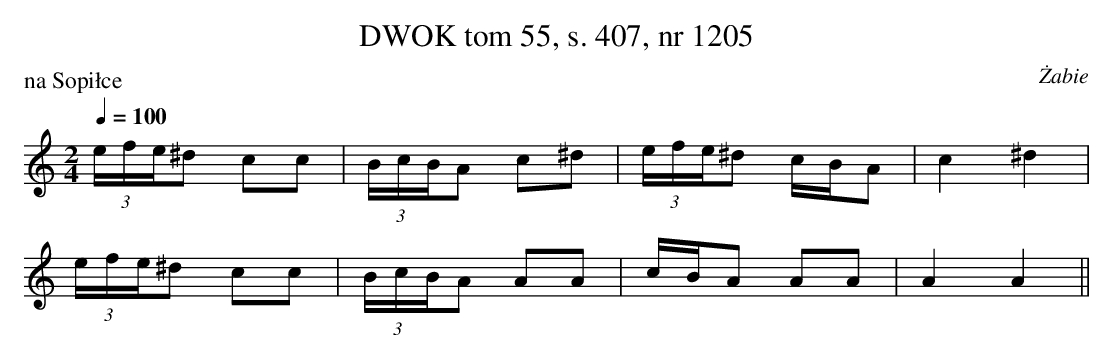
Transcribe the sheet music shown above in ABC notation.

X:1
T: DWOK tom 55, s. 407, nr 1205
O:Żabie
L:1/8
M:2/4
P:na Sopiłce
K:C
Q:1/4=100
(3e/f/e/^d cc|(3B/c/B/A c^d|(3e/f/e/^d c/B/A|c2^d2|
(3e/f/e/^d cc|(3B/c/B/A AA|c/B/A AA|A2A2||
